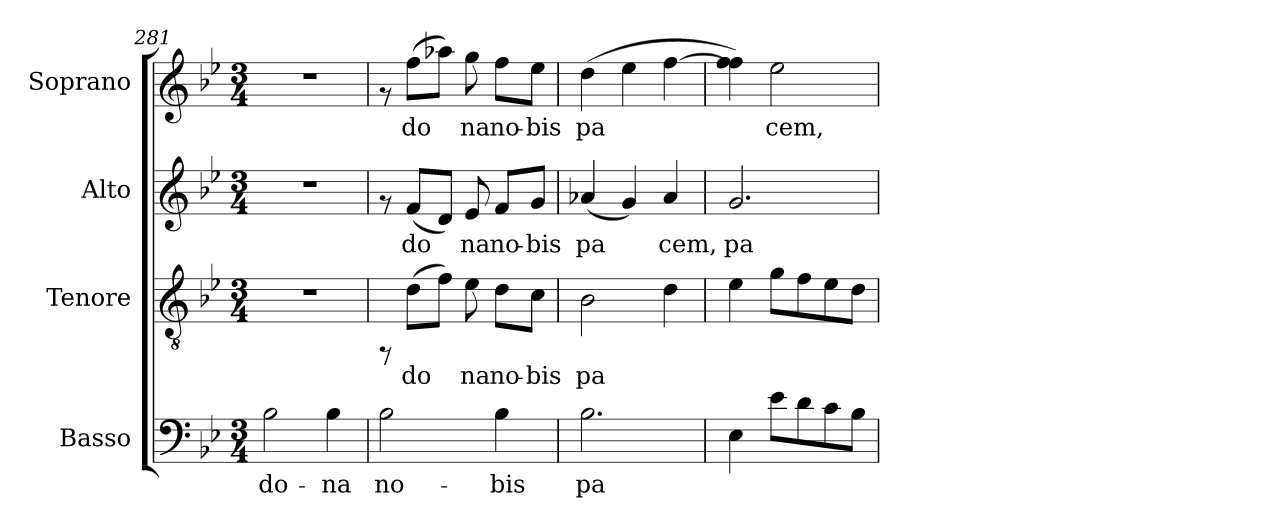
**kern	**text	**kern	**text	**kern	**text	**kern	**text
*part4	*part4	*part3	*part3	*part2	*part2	*part1	*part1
*staff4	*staff4	*staff3	*staff3	*staff2	*staff2	*staff1	*staff1
*I"Basso	*	*I"Tenore	*	*I"Alto	*	*I"Soprano	*
*I'B	*	*I'T	*	*I'A	*	*I'S	*
*clefF4	*	*clefGv2	*	*clefG2	*	*clefG2	*
*k[b-e-]	*	*k[b-e-]	*	*k[b-e-]	*	*k[b-e-]	*
*B-:	*	*B-:	*	*B-:	*	*B-:	*
*M3/4	*	*M3/4	*	*M3/4	*	*M3/4	*
=281	=281	=281	=281	=281	=281	=281	=281
!	!LO:LY:b:cj	!	!	!	!	!	!
2B-\	do-	2.r	.	2.r	.	2.r	.
!	!LO:LY:b:cj	!	!	!	!	!	!
4B-\	-na	.	.	.	.	.	.
=282	=282	=282	=282	=282	=282	=282	=282
!	!LO:LY:b:cj	!	!	!	!	!	!
2B-\	no-	8rFF	.	8rf	.	8rf	.
!	!	!	!LO:LY:b:cj	!	!LO:LY:b:cj	!	!LO:LY:b:cj
.	.	(>8d\L	do-	(<8f/L	do-	(>8ff\L	do-
!	!	!	!LO:LY:b:cj	!	!LO:LY:b:cj	!	!LO:LY:b:cj
.	.	8f\J)	--	8d/J)	--	8aa-X\J)	--
!	!	!	!LO:LY:b:cj	!	!LO:LY:b:cj	!	!LO:LY:b:cj
.	.	8e-\	-na	8e-/	-na	8gg\	-na
!	!LO:LY:b:cj	!	!LO:LY:b:cj	!	!LO:LY:b:cj	!	!LO:LY:b:cj
4B-\	-bis	8d\L	no-	8f/L	no-	8ff\L	no-
!	!	!	!LO:LY:b:cj	!	!LO:LY:b:cj	!	!LO:LY:b:cj
.	.	8c\J	-bis	8g/J	-bis	8ee-\J	-bis
=283	=283	=283	=283	=283	=283	=283	=283
!	!LO:LY:b:cj	!	!LO:LY:b:cj	!	!LO:LY:b:cj	!	!LO:LY:b:cj
2.B-\	pa-	2B-\	pa-	(<4a-X/	pa-	(>4dd\	pa-
!	!	!	!	!	!LO:LY:b:cj	!	!LO:LY:b:cj
.	.	.	.	4g/)	--	4ee-\	--
!	!	!	!LO:LY:b:cj	!	!LO:LY:b:cj	!	!LO:LY:b:cj
.	.	4d\	--	4a-/	-cem,	[>4ff\	--
=284	=284	=284	=284	=284	=284	=284	=284
!	!LO:LY:b:cj	!	!LO:LY:b:cj	!	!LO:LY:b:cj	!	!LO:LY:b:cj
4E-\	--	4e-\	--	2.g/	pa-	4ff\ 4ff\])	--
!	!LO:LY:b:cj	!	!LO:LY:b:cj	!	!	!	!LO:LY:b:cj
8e-\L	--	8g\L	--	.	.	2ee-\	-cem,
!	!LO:LY:b:cj	!	!LO:LY:b:cj	!	!	!	!
8d\	--	8f\	--	.	.	.	.
!	!LO:LY:b:cj	!	!LO:LY:b:cj	!	!	!	!
8c\	--	8e-\	--	.	.	.	.
!	!LO:LY:b:cj	!	!LO:LY:b:cj	!	!	!	!
8B-\J	--	8d\J	--	.	.	.	.
=	=	=	=	=	=	=	=
*-	*-	*-	*-	*-	*-	*-	*-
